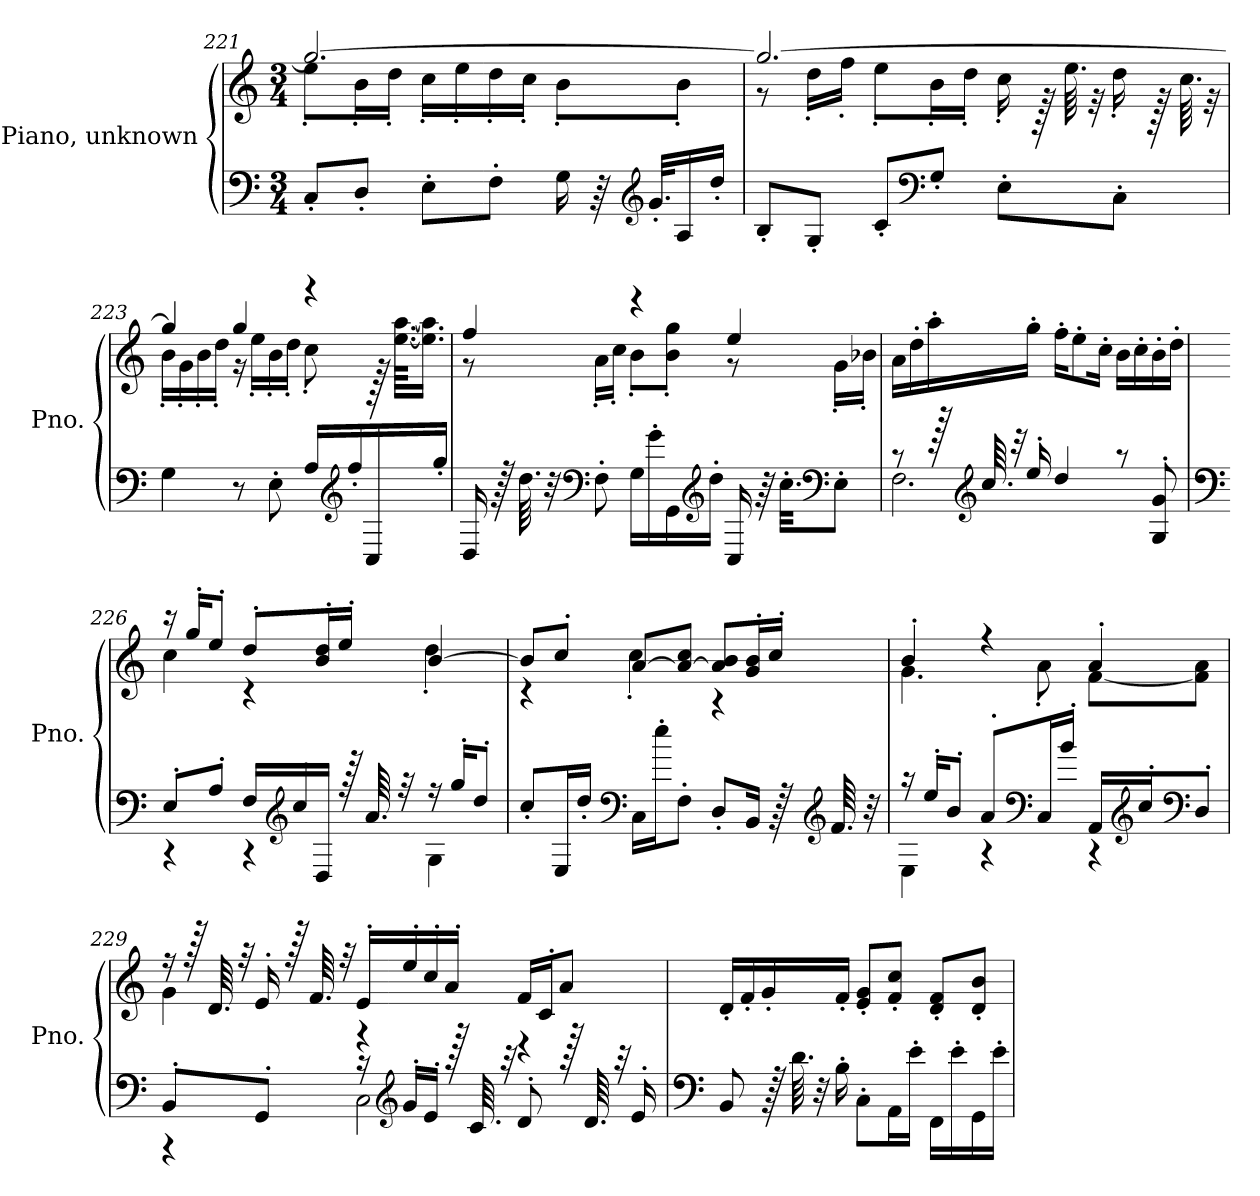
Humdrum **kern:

**kern	**kern
*part1	*part1
*staff2	*staff1
*I"Piano, unknown	*
*I'Pno.	*
!!LO:LB:g=z
*clefF4	*clefG2
*k[]	*k[]
*M3/4	*M3/4
=221	=221
*	*^
8C'/L	2.gg/_	8ee'\L
8D'/J	.	16b'\L
.	.	16dd'\JJ
8E'\L	.	16cc'\LL
.	.	16ee'\
8F'\J	.	16dd'\
.	.	16cc'\JJ
16G\	.	8b'\L
64r	.	.
*clefG2	*	*
32.g'/KLL	.	.
16A/	.	8b'\J
16dd'/JJ	.	.
=222	=222	=222
8B'/L	2.gg/_	8r
8G'/J	.	16dd'\LL
.	.	16ff'\JJ
8c'/L	.	8ee'\L
*clefF4	*	*
8G'/J	.	16b'\L
.	.	16dd'\JJ
8E'\L	.	16cc'\
.	.	128r
.	.	64.ee\
.	.	32r
8C'\J	.	16dd'\
.	.	128r
.	.	64.cc\
.	.	32r
!!LO:LB:g=z	!!
=223	=223	=223
4G\	4gg/]	16b'\LL
.	.	16g'\
.	.	16b'\
.	.	16dd'\JJ
8r	4gg/	16r
.	.	16ee'\LL
8E'\	.	16b'\
.	.	16dd'\JJ
16A/LL	4r	8cc'\
*clefG2	*	*
16ff'/	.	.
16C/	.	128r
.	.	[64.ee\ [64.aa\KKLL
.	.	16.ee\] 16.aa\]JJ
16gg'/JJ	.	.
=224	=224	=224
16D/	4ff/	8r
128r	.	.
64.dd\	.	.
32r	.	.
*clefF4	*	*
8F'\	.	16a'\LL
.	.	16cc'\JJ
16G\LL	4r	8b'\L
16g'\	.	.
16GG\	.	8b\' 8gg\'J
*clefG2	*	*
16dd'\JJ	.	.
16C/	4ee/	8r
64r	.	.
32.cc'\KKL	.	.
*clefF4	*	*
8E'\J	.	16g'\LL
.	.	16b-X'\JJ
*	*v	*v
!!LO:LB:g=z
=225	=225
*^	*
8r	2.F\	16a\LL
.	.	16dd'\
128r	.	16aa'\
*clefG2	*	*
64.cc/	.	.
32r	.	.
16ee'/	.	16gg'\JJ
4dd/	.	16ff'\KL
.	.	8ee'\
.	.	16cc'\Jk
8r	.	16b\LL
.	.	16cc'\
8G/' 8g/'	.	16b'\
.	.	16dd'\JJ
=226	=226	=226
*clefF4	*	*
*	*	*^
8E'/L	4r	16r	4cc\
.	.	16gg'/KL	.
8A'/J	.	8ee'/J	.
16F/LL	4r	8dd'/L	4r
*clefG2	*	*	*
16cc'/	.	.	.
16D/JJ	.	16b/' 16dd/'L	.
128r	.	16ee'/JJ	.
64.a/	.	.	.
32r	.	.	.
16r	4G\	[4b/	4dd'\
16gg'/KL	.	.	.
8dd'/J	.	.	.
*v	*v	*	*
!!LO:LB:g=z	!!
=227	=227	=227
8cc'/L	8b/L]	4r
16E/L	8cc'/J	.
16dd'/JJ	.	.
*clefF4	*	*
16C\LL	[8a/L	4cc'\
16ee'\J	.	.
8F'\J	8a/_ 8cc/J	.
8D'/L	8a/] 8b/L	4r
16BB/Jk	16g/' 16b/'L	.
128r	16cc'/JJ	.
*clefG2	*	*
64.f/	.	.
32r	.	.
=228	=228	=228
*^	*	*
16r	4E\	4b'/	4.g\
16ee'/KL	.	.	.
8b'/J	.	.	.
8a'/L	4r	4r	.
*clefF4	*	*	*
16C/L	.	.	8a'\
16b'/JJ	.	.	.
16AA/LL	4r	4a'/	[8f\L
*clefG2	*	*	*
16cc'/J	.	.	.
*clefF4	*	*	*
8D'/J	.	.	8f\] 8a\J
!!LO:PB:g=z	!!
=229	=229	=229	=229
8BB'/L	4r	16r	4g\
.	.	128r	.
.	.	64.d/	.
.	.	32r	.
8GG'/J	.	16e'/	.
.	.	128r	.
.	.	64.f/	.
.	.	32r	.
16r	2C\	16e'/LL	4r
*clefG2	*	*	*
16g'/LL	.	16ee'/	.
16e'/JJ	.	16cc'/	.
128r	.	16a'/JJ	.
64.c/	.	.	.
32r	.	.	.
8d'/	.	16f/LL	4r
.	.	16c'/J	.
128r	.	8a/J	.
64.d/	.	.	.
32r	.	.	.
16e'/	.	.	.
*v	*v	*	*
*	*v	*v
=230	=230
*clefF4	*
8BB/	16d'/LL
.	16f'/
128r	16g'/
64.d\	.
32r	.
16B'\	16f'/JJ
8C'\L	8e/' 8g/'L
16AA\L	8f/' 8cc/'J
16e'\JJ	.
16FF\LL	8d/' 8f/'L
16e'\	.
16GG\	8d/' 8b/'J
16e'\JJ	.
=	=
*-	*-
